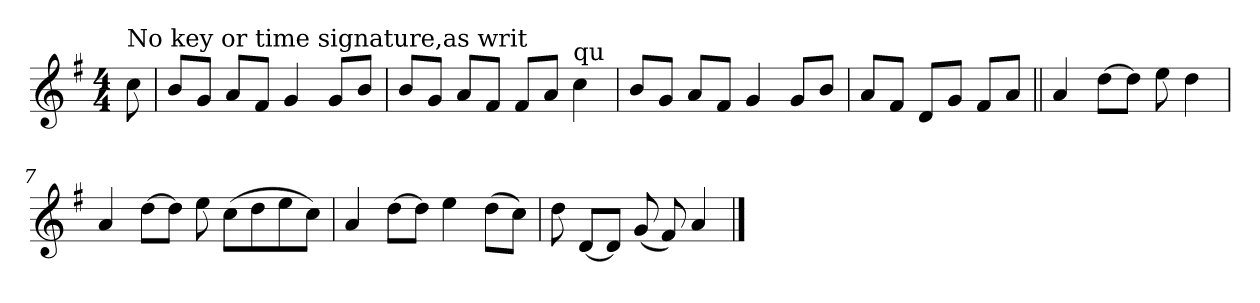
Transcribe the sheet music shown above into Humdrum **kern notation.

**kern
*part1
*staff1
*clefG2
*k[f#]
*G:
*M4/4
*MM125
=1
!LO:TX:a:t=No key or time signature,as writ
8cc\
=2
8b/L
8g/J
8a/L
8f#/J
4g/
8g/L
8b/J
=3
8b/L
8g/J
8a/L
8f#/J
8f#/L
8a/J
!LO:TX:a:t=qu
4cc\
=4
8b/L
8g/J
8a/L
8f#/J
4g/
8g/L
8b/J
=5
8a/L
8f#/J
8d/L
8g/J
8f#/L
8a/J
!!LO:LB:g=z
=6||
4a/
[8dd\L
8dd\J]
8ee\
4dd\
=7
4a/
[8dd\L
8dd\J]
8ee\
(>8cc\L
8dd\
8ee\
8cc\J)
=8
4a/
[8dd\L
8dd\J]
4ee\
(>8dd\L
8cc\J)
=9
8dd\
[8d/L
8d/J]
(<8g/
8f#/)
4a/
==
*-
